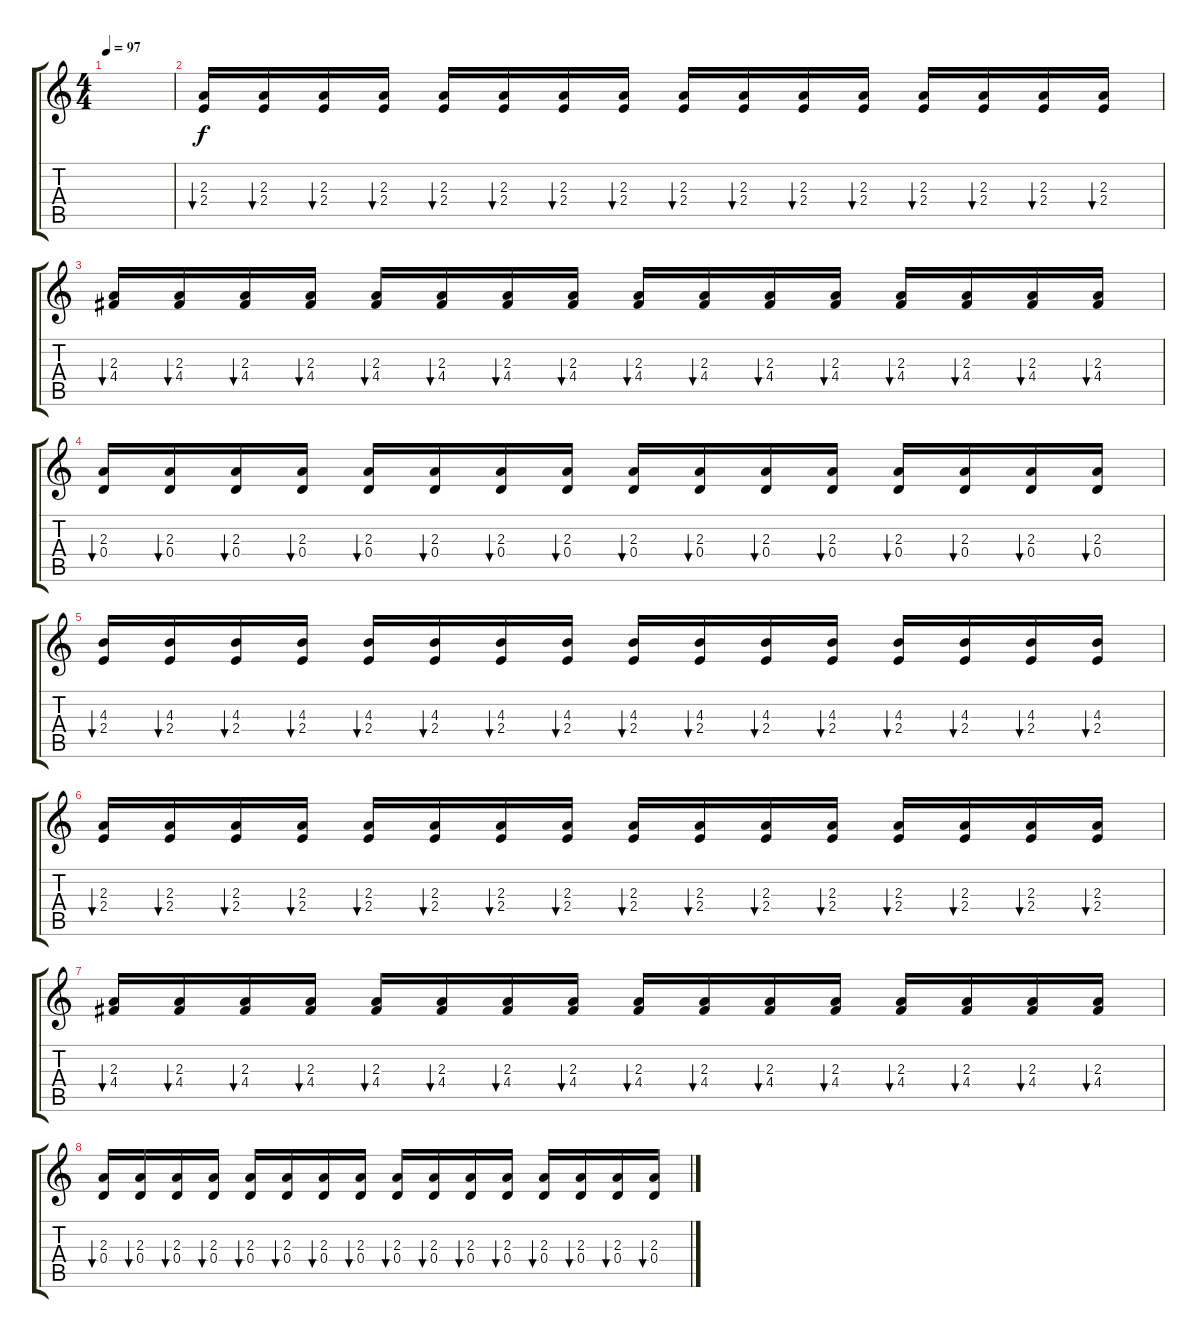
\track "" {instrument distortionguitar}
\staff {score tabs}
\tuning (E4 B3 G3 D3 A2 E2) {hide}
\ts (4 4)
\tempo 97
\clef g2
\ks c
|
\section ("" "")
(2.3 2.4).16{bu 30} (2.3 2.4).16{bu 30} (2.3 2.4).16{bu 30} (2.3 2.4).16{bu 30} (2.3 2.4).16{bu 30} (2.3 2.4).16{bu 30} (2.3 2.4).16{bu 30} (2.3 2.4).16{bu 30} (2.3 2.4).16{bu 30} (2.3 2.4).16{bu 30} (2.3 2.4).16{bu 30} (2.3 2.4).16{bu 30} (2.3 2.4).16{bu 30} (2.3 2.4).16{bu 30} (2.3 2.4).16{bu 30} (2.3 2.4).16{bu 30} |
(2.3 4.4).16{bu 30} (2.3 4.4).16{bu 30} (2.3 4.4).16{bu 30} (2.3 4.4).16{bu 30} (2.3 4.4).16{bu 30} (2.3 4.4).16{bu 30} (2.3 4.4).16{bu 30} (2.3 4.4).16{bu 30} (2.3 4.4).16{bu 30} (2.3 4.4).16{bu 30} (2.3 4.4).16{bu 30} (2.3 4.4).16{bu 30} (2.3 4.4).16{bu 30} (2.3 4.4).16{bu 30} (2.3 4.4).16{bu 30} (2.3 4.4).16{bu 30} |
(2.3 0.4).16{bu 30} (2.3 0.4).16{bu 30} (2.3 0.4).16{bu 30} (2.3 0.4).16{bu 30} (2.3 0.4).16{bu 30} (2.3 0.4).16{bu 30} (2.3 0.4).16{bu 30} (2.3 0.4).16{bu 30} (2.3 0.4).16{bu 30} (2.3 0.4).16{bu 30} (2.3 0.4).16{bu 30} (2.3 0.4).16{bu 30} (2.3 0.4).16{bu 30} (2.3 0.4).16{bu 30} (2.3 0.4).16{bu 30} (2.3 0.4).16{bu 30} |
(4.3 2.4).16{bu 30} (4.3 2.4).16{bu 30} (4.3 2.4).16{bu 30} (4.3 2.4).16{bu 30} (4.3 2.4).16{bu 30} (4.3 2.4).16{bu 30} (4.3 2.4).16{bu 30} (4.3 2.4).16{bu 30} (4.3 2.4).16{bu 30} (4.3 2.4).16{bu 30} (4.3 2.4).16{bu 30} (4.3 2.4).16{bu 30} (4.3 2.4).16{bu 30} (4.3 2.4).16{bu 30} (4.3 2.4).16{bu 30} (4.3 2.4).16{bu 30} |
\section ("" "")
(2.3 2.4).16{bu 30} (2.3 2.4).16{bu 30} (2.3 2.4).16{bu 30} (2.3 2.4).16{bu 30} (2.3 2.4).16{bu 30} (2.3 2.4).16{bu 30} (2.3 2.4).16{bu 30} (2.3 2.4).16{bu 30} (2.3 2.4).16{bu 30} (2.3 2.4).16{bu 30} (2.3 2.4).16{bu 30} (2.3 2.4).16{bu 30} (2.3 2.4).16{bu 30} (2.3 2.4).16{bu 30} (2.3 2.4).16{bu 30} (2.3 2.4).16{bu 30} |
(2.3 4.4).16{bu 30} (2.3 4.4).16{bu 30} (2.3 4.4).16{bu 30} (2.3 4.4).16{bu 30} (2.3 4.4).16{bu 30} (2.3 4.4).16{bu 30} (2.3 4.4).16{bu 30} (2.3 4.4).16{bu 30} (2.3 4.4).16{bu 30} (2.3 4.4).16{bu 30} (2.3 4.4).16{bu 30} (2.3 4.4).16{bu 30} (2.3 4.4).16{bu 30} (2.3 4.4).16{bu 30} (2.3 4.4).16{bu 30} (2.3 4.4).16{bu 30} |
(2.3 0.4).16{bu 30} (2.3 0.4).16{bu 30} (2.3 0.4).16{bu 30} (2.3 0.4).16{bu 30} (2.3 0.4).16{bu 30} (2.3 0.4).16{bu 30} (2.3 0.4).16{bu 30} (2.3 0.4).16{bu 30} (2.3 0.4).16{bu 30} (2.3 0.4).16{bu 30} (2.3 0.4).16{bu 30} (2.3 0.4).16{bu 30} (2.3 0.4).16{bu 30} (2.3 0.4).16{bu 30} (2.3 0.4).16{bu 30} (2.3 0.4).16{bu 30}
